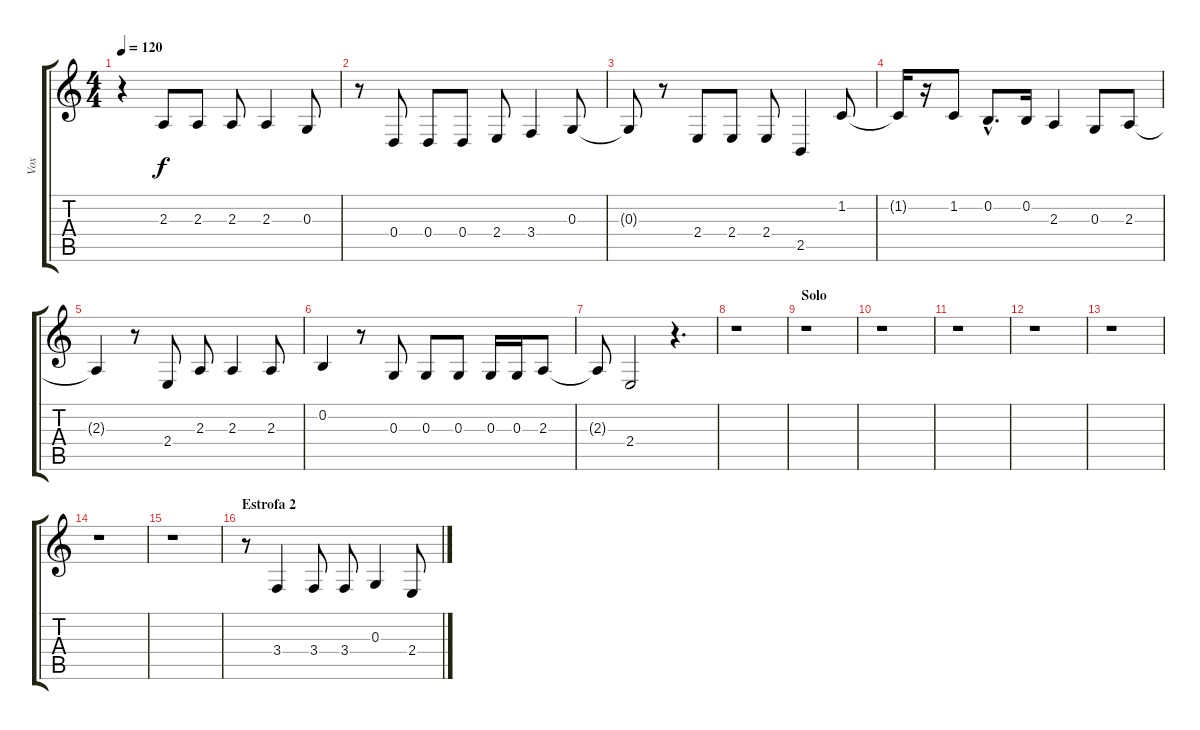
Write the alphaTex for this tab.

\track ("Vox" "Vox") {instrument harmonica}
\staff {score tabs}
\tuning (E4 B3 G3 D3 A2 E2) {hide}
\ts (4 4)
\tempo 120
\clef g2
\ks c
r.4{dy f} 2.3.8 2.3.8 2.3.8 2.3.4 0.3.8 |
r.8 0.4.8 0.4.8 0.4.8 2.4.8 3.4.4 0.3.8 |
0.3{t}.8 r.8 2.4.8 2.4.8 2.4.8 2.5.4 1.2.8 |
1.2{t}.16 r.16 1.2.8 0.2{hac}.8{d} 0.2.16 2.3.4 0.3.8 2.3.8 |
2.3{t}.4 r.8 2.4.8 2.3.8 2.3.4 2.3.8 |
0.2.4 r.8 0.3.8 0.3.8 0.3.8 0.3.16 0.3.16 2.3.8 |
2.3{t}.8 2.4.2 r.4{d} |
r.1 |
\section ("" "Solo")
r.1 |
r.1 |
r.1 |
r.1 |
r.1 |
r.1 |
r.1 |
\section ("" "Estrofa 2")
r.8 3.4.4 3.4.8 3.4.8 0.3.4 2.4.8
